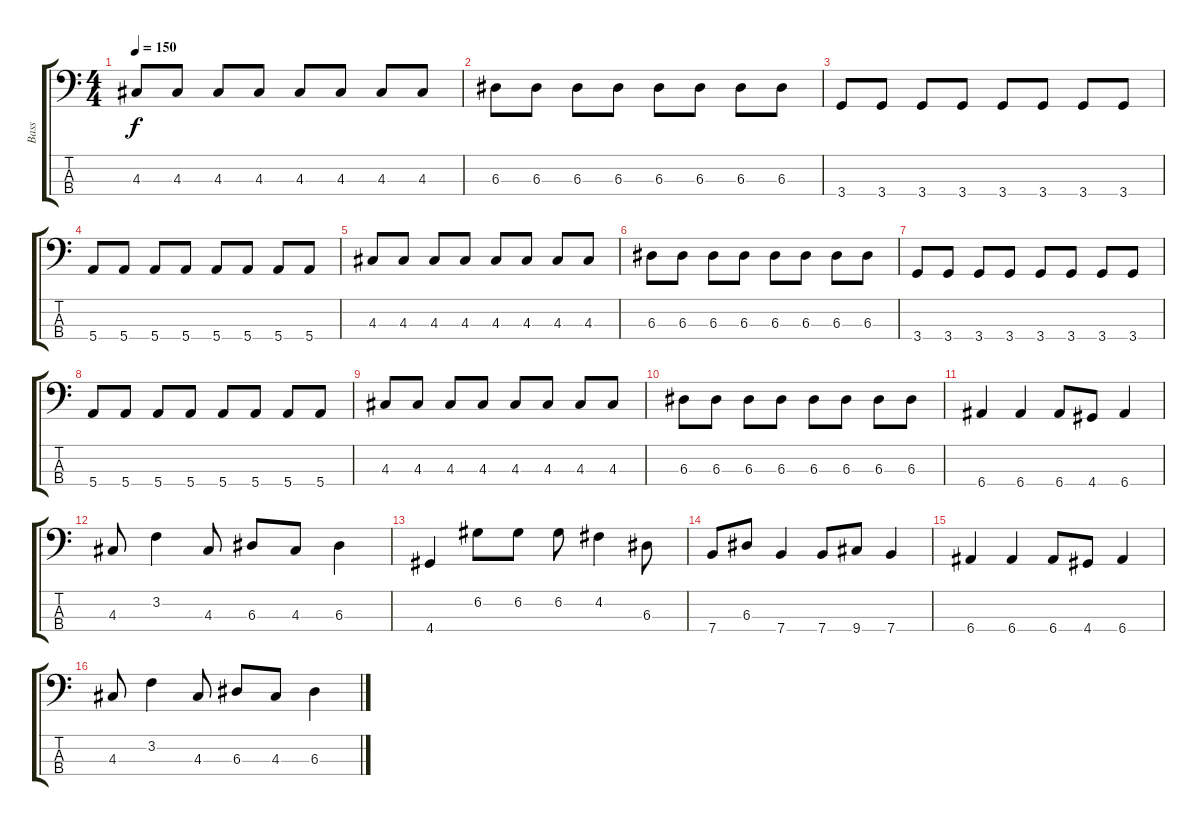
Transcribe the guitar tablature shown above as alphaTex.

\track ("Bass" "Bass") {instrument electricbassfinger}
\staff {score tabs}
\tuning (G2 D2 A1 E1) {hide}
\ts (4 4)
\tempo 150
\clef f4
\ks c
4.3.8{dy f} 4.3.8 4.3.8 4.3.8 4.3.8 4.3.8 4.3.8 4.3.8 |
6.3.8 6.3.8 6.3.8 6.3.8 6.3.8 6.3.8 6.3.8 6.3.8 |
3.4.8 3.4.8 3.4.8 3.4.8 3.4.8 3.4.8 3.4.8 3.4.8 |
5.4.8 5.4.8 5.4.8 5.4.8 5.4.8 5.4.8 5.4.8 5.4.8 |
4.3.8 4.3.8 4.3.8 4.3.8 4.3.8 4.3.8 4.3.8 4.3.8 |
6.3.8 6.3.8 6.3.8 6.3.8 6.3.8 6.3.8 6.3.8 6.3.8 |
3.4.8 3.4.8 3.4.8 3.4.8 3.4.8 3.4.8 3.4.8 3.4.8 |
5.4.8 5.4.8 5.4.8 5.4.8 5.4.8 5.4.8 5.4.8 5.4.8 |
4.3.8 4.3.8 4.3.8 4.3.8 4.3.8 4.3.8 4.3.8 4.3.8 |
6.3.8 6.3.8 6.3.8 6.3.8 6.3.8 6.3.8 6.3.8 6.3.8 |
6.4.4 6.4.4 6.4.8 4.4.8 6.4.4 |
4.3.8 3.2.4 4.3.8 6.3.8 4.3.8 6.3.4 |
4.4.4 6.2.8 6.2.8 6.2.8 4.2.4 6.3.8 |
7.4.8 6.3.8 7.4.4 7.4.8 9.4.8 7.4.4 |
6.4.4 6.4.4 6.4.8 4.4.8 6.4.4 |
4.3.8 3.2.4 4.3.8 6.3.8 4.3.8 6.3.4
